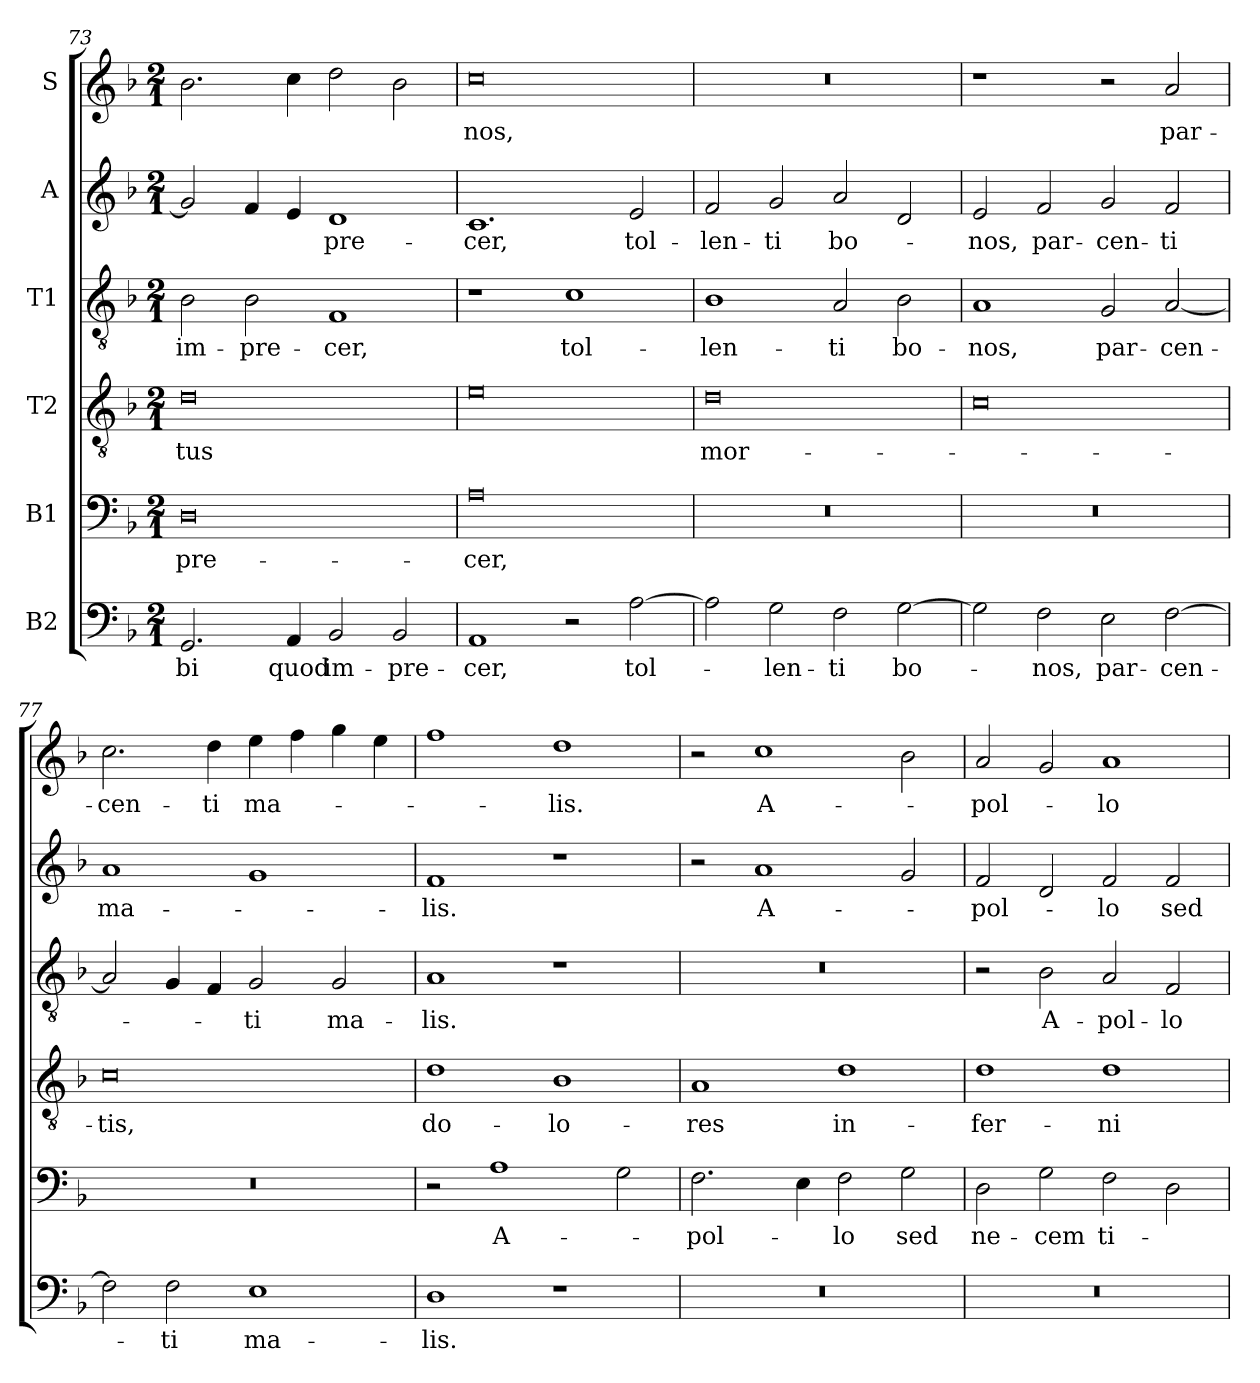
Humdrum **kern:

**kern	**text	**kern	**text	**kern	**text	**kern	**text	**kern	**text	**kern	**text
*part6	*part6	*part5	*part5	*part4	*part4	*part3	*part3	*part2	*part2	*part1	*part1
*staff6	*staff6	*staff5	*staff5	*staff4	*staff4	*staff3	*staff3	*staff2	*staff2	*staff1	*staff1
*I"B2	*	*I"B1	*	*I"T2	*	*I"T1	*	*I"A	*	*I"S	*
*clefF4	*	*clefF4	*	*clefGv2	*	*clefGv2	*	*clefG2	*	*clefG2	*
*k[b-]	*	*k[b-]	*	*k[b-]	*	*k[b-]	*	*k[b-]	*	*k[b-]	*
*F:	*	*F:	*	*F:	*	*F:	*	*F:	*	*F:	*
*M2/1	*	*M2/1	*	*M2/1	*	*M2/1	*	*M2/1	*	*M2/1	*
=73	=73	=73	=73	=73	=73	=73	=73	=73	=73	=73	=73
!	!LO:LY:b	!	!LO:LY:b	!	!LO:LY:b	!	!LO:LY:b	!	!	!	!
2.GG/	-bi	0D	-pre-	0d	-tus	2B-\	im-	2g/]	.	2.b-\	.
!	!	!	!	!	!	!	!LO:LY:b	!	!	!	!
.	.	.	.	.	.	2B-\	-pre-	4f/	.	.	.
!	!LO:LY:b	!	!	!	!	!	!	!	!	!	!
4AA/	quod	.	.	.	.	.	.	4e/	.	4cc\	.
!	!LO:LY:b	!	!	!	!	!	!LO:LY:b	!	!LO:LY:b	!	!
2BB-/	im-	.	.	.	.	1F	-cer,	1d	-pre-	2dd\	.
!	!LO:LY:b	!	!	!	!	!	!	!	!	!	!
2BB-/	-pre-	.	.	.	.	.	.	.	.	2b-\	.
=74	=74	=74	=74	=74	=74	=74	=74	=74	=74	=74	=74
!	!LO:LY:b	!	!LO:LY:b	!	!	!	!	!	!LO:LY:b	!	!LO:LY:b
1AA	-cer,	0A	-cer,	0e	.	1r	.	1.c	-cer,	0cc	-nos,
!	!	!	!	!	!	!	!LO:LY:b	!	!	!	!
2r	.	.	.	.	.	1c	tol-	.	.	.	.
!	!LO:LY:b	!	!	!	!	!	!	!	!LO:LY:b	!	!
[2A\	tol-	.	.	.	.	.	.	2e/	tol-	.	.
!!LO:LB:g=z
=75	=75	=75	=75	=75	=75	=75	=75	=75	=75	=75	=75
!	!	!	!	!	!LO:LY:b	!	!LO:LY:b	!	!LO:LY:b	!	!
2A\]	.	0r	.	0d	mor-	1B-	-len-	2f/	-len-	0r	.
!	!LO:LY:b	!	!	!	!	!	!	!	!LO:LY:b	!	!
2G\	-len-	.	.	.	.	.	.	2g/	-ti	.	.
!	!LO:LY:b	!	!	!	!	!	!LO:LY:b	!	!LO:LY:b	!	!
2F\	-ti	.	.	.	.	2A/	-ti	2a/	bo-	.	.
!	!LO:LY:b	!	!	!	!	!	!LO:LY:b	!	!	!	!
[2G\	bo-	.	.	.	.	2B-\	bo-	2d/	.	.	.
=76	=76	=76	=76	=76	=76	=76	=76	=76	=76	=76	=76
!	!	!	!	!	!	!	!LO:LY:b	!	!LO:LY:b	!	!
2G\]	.	0r	.	0c	.	1A	-nos,	2e/	-nos,	1r	.
!	!LO:LY:b	!	!	!	!	!	!	!	!LO:LY:b	!	!
2F\	-nos,	.	.	.	.	.	.	2f/	par-	.	.
!	!LO:LY:b	!	!	!	!	!	!LO:LY:b	!	!LO:LY:b	!	!
2E\	par-	.	.	.	.	2G/	par-	2g/	-cen-	2r	.
!	!LO:LY:b	!	!	!	!	!	!LO:LY:b	!	!LO:LY:b	!	!LO:LY:b
[2F\	-cen-	.	.	.	.	[2A/	-cen-	2f/	-ti	2a/	par-
=77	=77	=77	=77	=77	=77	=77	=77	=77	=77	=77	=77
!	!	!	!	!	!LO:LY:b	!	!	!	!LO:LY:b	!	!LO:LY:b
2F\]	.	0r	.	0c	-tis,	2A/]	.	1a	ma-	2.cc\	-cen-
!	!LO:LY:b	!	!	!	!	!	!	!	!	!	!
2F\	-ti	.	.	.	.	4G/	.	.	.	.	.
!	!	!	!	!	!	!	!	!	!	!	!LO:LY:b
.	.	.	.	.	.	4F/	.	.	.	4dd\	-ti
!	!LO:LY:b	!	!	!	!	!	!LO:LY:b	!	!	!	!LO:LY:b
1E	ma-	.	.	.	.	2G/	-ti	1g	.	4ee\	ma-
.	.	.	.	.	.	.	.	.	.	4ff\	.
!	!	!	!	!	!	!	!LO:LY:b	!	!	!	!
.	.	.	.	.	.	2G/	ma-	.	.	4gg\	.
.	.	.	.	.	.	.	.	.	.	4ee\	.
=78	=78	=78	=78	=78	=78	=78	=78	=78	=78	=78	=78
!	!LO:LY:b	!	!	!	!LO:LY:b	!	!LO:LY:b	!	!LO:LY:b	!	!
1D	-lis.	2r	.	1d	do-	1A	-lis.	1f	-lis.	1ff	.
!	!	!	!LO:LY:b	!	!	!	!	!	!	!	!
.	.	1A	A-	.	.	.	.	.	.	.	.
!	!	!	!	!	!LO:LY:b	!	!	!	!	!	!LO:LY:b
1r	.	.	.	1B-	-lo-	1r	.	1r	.	1dd	-lis.
.	.	2G\	.	.	.	.	.	.	.	.	.
=79	=79	=79	=79	=79	=79	=79	=79	=79	=79	=79	=79
!	!	!	!LO:LY:b	!	!LO:LY:b	!	!	!	!	!	!
0r	.	2.F\	-pol-	1A	-res	0r	.	2r	.	2r	.
!	!	!	!	!	!	!	!	!	!LO:LY:b	!	!LO:LY:b
.	.	.	.	.	.	.	.	1a	A-	1cc	A-
.	.	4E\	.	.	.	.	.	.	.	.	.
!	!	!	!LO:LY:b	!	!LO:LY:b	!	!	!	!	!	!
.	.	2F\	-lo	1d	in-	.	.	.	.	.	.
!	!	!	!LO:LY:b	!	!	!	!	!	!	!	!
.	.	2G\	sed	.	.	.	.	2g/	.	2b-\	.
=80	=80	=80	=80	=80	=80	=80	=80	=80	=80	=80	=80
!	!	!	!LO:LY:b	!	!LO:LY:b	!	!	!	!LO:LY:b	!	!LO:LY:b
0r	.	2D\	-ne-	1d	-fer-	2r	.	2f/	-pol-	2a/	-pol-
!	!	!	!LO:LY:b	!	!	!	!LO:LY:b	!	!	!	!
.	.	2G\	-cem	.	.	2B-\	A-	2d/	.	2g/	.
!	!	!	!LO:LY:b	!	!LO:LY:b	!	!LO:LY:b	!	!LO:LY:b	!	!LO:LY:b
.	.	2F\	ti-	1d	-ni	2A/	-pol-	2f/	-lo	1a	-lo
!	!	!	!	!	!	!	!LO:LY:b	!	!LO:LY:b	!	!
.	.	2D\	.	.	.	2F/	-lo	2f/	sed	.	.
=	=	=	=	=	=	=	=	=	=	=	=
*-	*-	*-	*-	*-	*-	*-	*-	*-	*-	*-	*-
